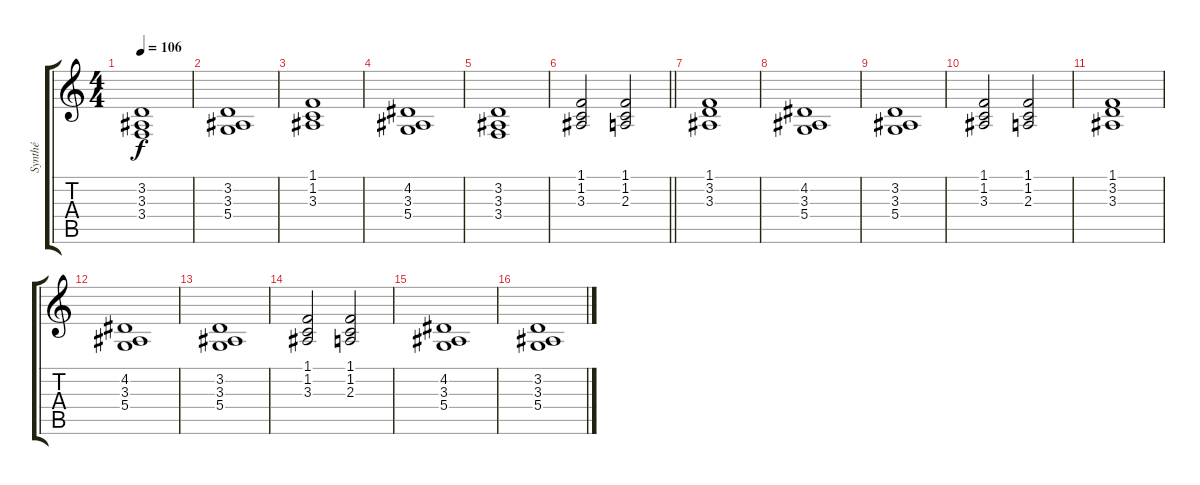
\track ("Synthé" "Synthé") {instrument stringensemble1}
\staff {score tabs}
\tuning (E4 B3 G3 D3 A2 E2) {hide}
\ts (4 4)
\tempo 106
\clef g2
\ks c
(3.2 3.3 3.4).1{dy f} |
(3.2 3.3 5.4).1 |
(1.1 1.2 3.3).1 |
(4.2 3.3 5.4).1 |
(3.2 3.3 3.4).1 |
\barLineRight lightlight
(1.1 1.2 3.3).2 (1.1 1.2 2.3).2 |
(1.1 3.2 3.3).1 |
(4.2 3.3 5.4).1 |
(3.2 3.3 5.4).1 |
(1.1 1.2 3.3).2 (1.1 1.2 2.3).2 |
(1.1 3.2 3.3).1 |
(4.2 3.3 5.4).1 |
(3.2 3.3 5.4).1 |
(1.1 1.2 3.3).2 (1.1 1.2 2.3).2 |
(4.2 3.3 5.4).1 |
(3.2 3.3 5.4).1
